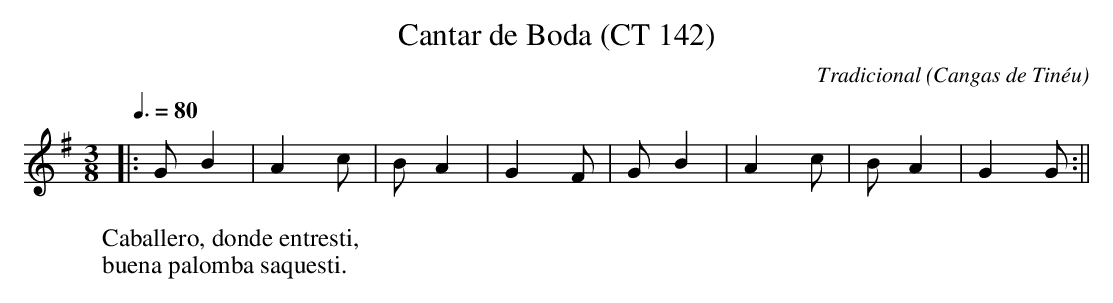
X:1
T:Cantar de Boda (CT 142)
C:Tradicional
O:Cangas de Tinéu
M:3/8
L:1/8
Q:3/8=80
K:G
|:G B2|A2 c|B A2|G2 F|G B2|A2 c|B A2|G2 G :||
W:Caballero, donde entresti,
W:buena palomba saquesti.
W:
